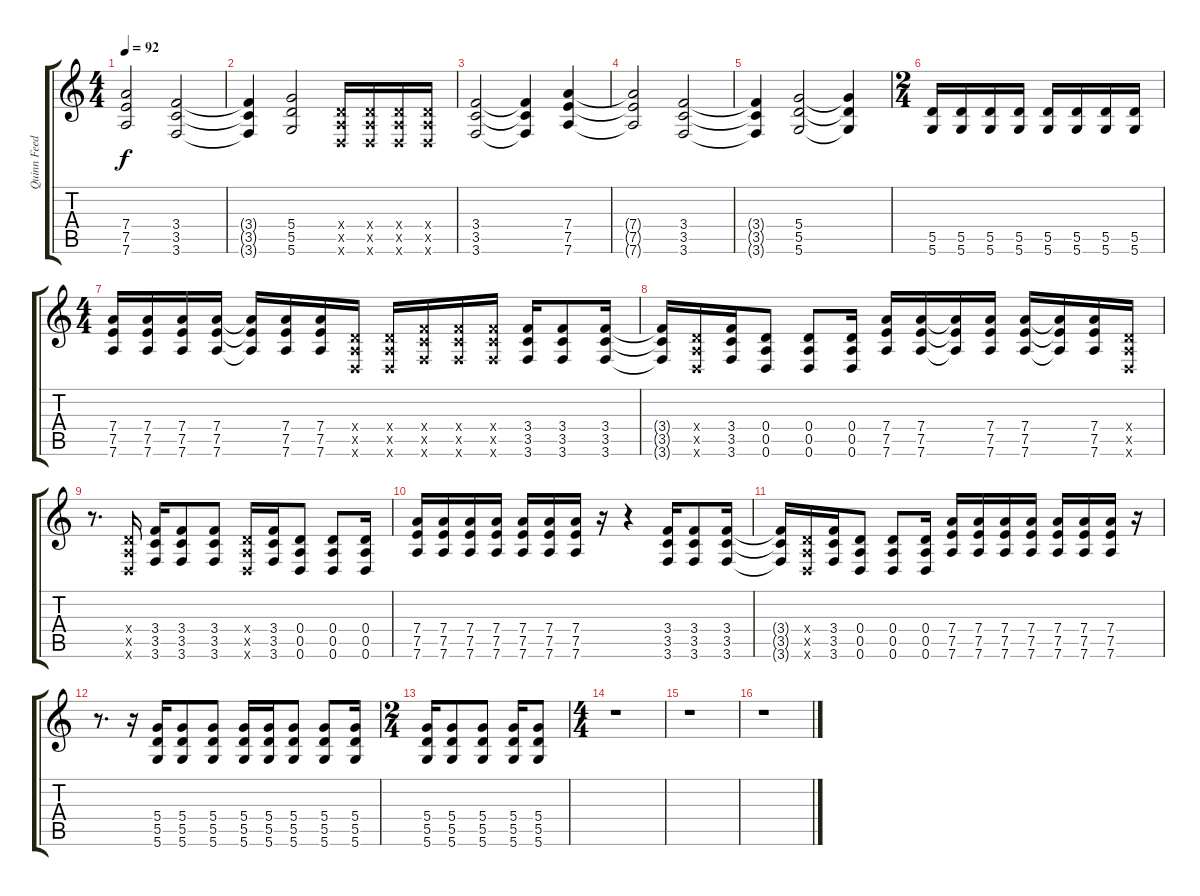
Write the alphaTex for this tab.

\track ("Quinn Feedback" "Quinn Feed") {instrument distortionguitar}
\staff {score tabs}
\tuning (E4 B3 G3 D3 A2 D2) {hide}
\ts (4 4)
\tempo 92
\clef g2
\ks c
(7.4{t} 7.5{t} 7.6{t}).2{dy f} (3.4 3.5 3.6).2 |
(3.4{t} 3.5{t} 3.6{t}).4 (5.4 5.5 5.6).2 (0.4{x} 0.5{x} 0.6{x}).16 (0.4{x} 0.5{x} 0.6{x}).16 (0.4{x} 0.5{x} 0.6{x}).16 (0.4{x} 0.5{x} 0.6{x}).16 |
(3.4 3.5 3.6).2 (3.4{t} 3.5{t} 3.6{t}).4 (7.4 7.5 7.6).4 |
(7.4{t} 7.5{t} 7.6{t}).2 (3.4 3.5 3.6).2 |
(3.4{t} 3.5{t} 3.6{t}).4 (5.4 5.5 5.6).2 (5.4{t} 5.5{t} 5.6{t}).4 |
\ts (2 4)
(5.5 5.6).16 (5.5 5.6).16 (5.5 5.6).16 (5.5 5.6).16 (5.5 5.6).16 (5.5 5.6).16 (5.5 5.6).16 (5.5 5.6).16 |
\ts (4 4)
(7.4 7.5 7.6).16{volume 12} (7.4 7.5 7.6).16 (7.4 7.5 7.6).16 (7.4 7.5 7.6).16 (7.4{t} 7.5{t} 7.6{t}).16 (7.4 7.5 7.6).16 (7.4 7.5 7.6).16 (0.4{x} 0.5{x} 0.6{x}).16 (0.4{x} 0.5{x} 0.6{x}).16 (3.4{x} 3.5{x} 3.6{x}).16 (3.4{x} 3.5{x} 3.6{x}).16 (3.4{x} 3.5{x} 3.6{x}).16 (3.4 3.5 3.6).16 (3.4 3.5 3.6).8 (3.4 3.5 3.6).16 |
(3.4{t} 3.5{t} 3.6{t}).16 (0.4{x} 0.5{x} 0.6{x}).16 (3.4 3.5 3.6).16 (0.4 0.5 0.6).8 (0.4 0.5 0.6).8 (0.4 0.5 0.6).16 (7.4 7.5 7.6).16 (7.4 7.5 7.6).16 (7.4{t} 7.5{t} 7.6{t}).16 (7.4 7.5 7.6).16 (7.4 7.5 7.6).16 (7.4{t} 7.5{t} 7.6{t}).16 (7.4 7.5 7.6).16 (0.4{x} 0.5{x} 0.6{x}).16 |
r.8{d} (0.4{x} 0.5{x} 0.6{x}).16 (3.4 3.5 3.6).16 (3.4 3.5 3.6).8 (3.4 3.5 3.6).8 (0.4{x} 0.5{x} 0.6{x}).16 (3.4 3.5 3.6).16 (0.4 0.5 0.6).8 (0.4 0.5 0.6).8 (0.4 0.5 0.6).16 |
(7.4 7.5 7.6).16 (7.4 7.5 7.6).16 (7.4 7.5 7.6).16 (7.4 7.5 7.6).16 (7.4 7.5 7.6).16 (7.4 7.5 7.6).16 (7.4 7.5 7.6).16 r.16 r.4 (3.4 3.5 3.6).16 (3.4 3.5 3.6).8 (3.4 3.5 3.6).16 |
(3.4{t} 3.5{t} 3.6{t}).16 (0.4{x} 0.5{x} 0.6{x}).16 (3.4 3.5 3.6).16 (0.4 0.5 0.6).8 (0.4 0.5 0.6).8 (0.4 0.5 0.6).16 (7.4 7.5 7.6).16 (7.4 7.5 7.6).16 (7.4 7.5 7.6).16 (7.4 7.5 7.6).16 (7.4 7.5 7.6).16 (7.4 7.5 7.6).16 (7.4 7.5 7.6).16 r.16 |
r.8{d} r.16 (5.4 5.5 5.6).16{volume 16} (5.4 5.5 5.6).8 (5.4 5.5 5.6).8 (5.4 5.5 5.6).16 (5.4 5.5 5.6).16 (5.4 5.5 5.6).8 (5.4 5.5 5.6).8 (5.4 5.5 5.6).16 |
\ts (2 4)
(5.4 5.5 5.6).16 (5.4 5.5 5.6).8 (5.4 5.5 5.6).8 (5.4 5.5 5.6).16 (5.4 5.5 5.6).8 |
\ts (4 4)
r.1 |
r.1 |
r.1
